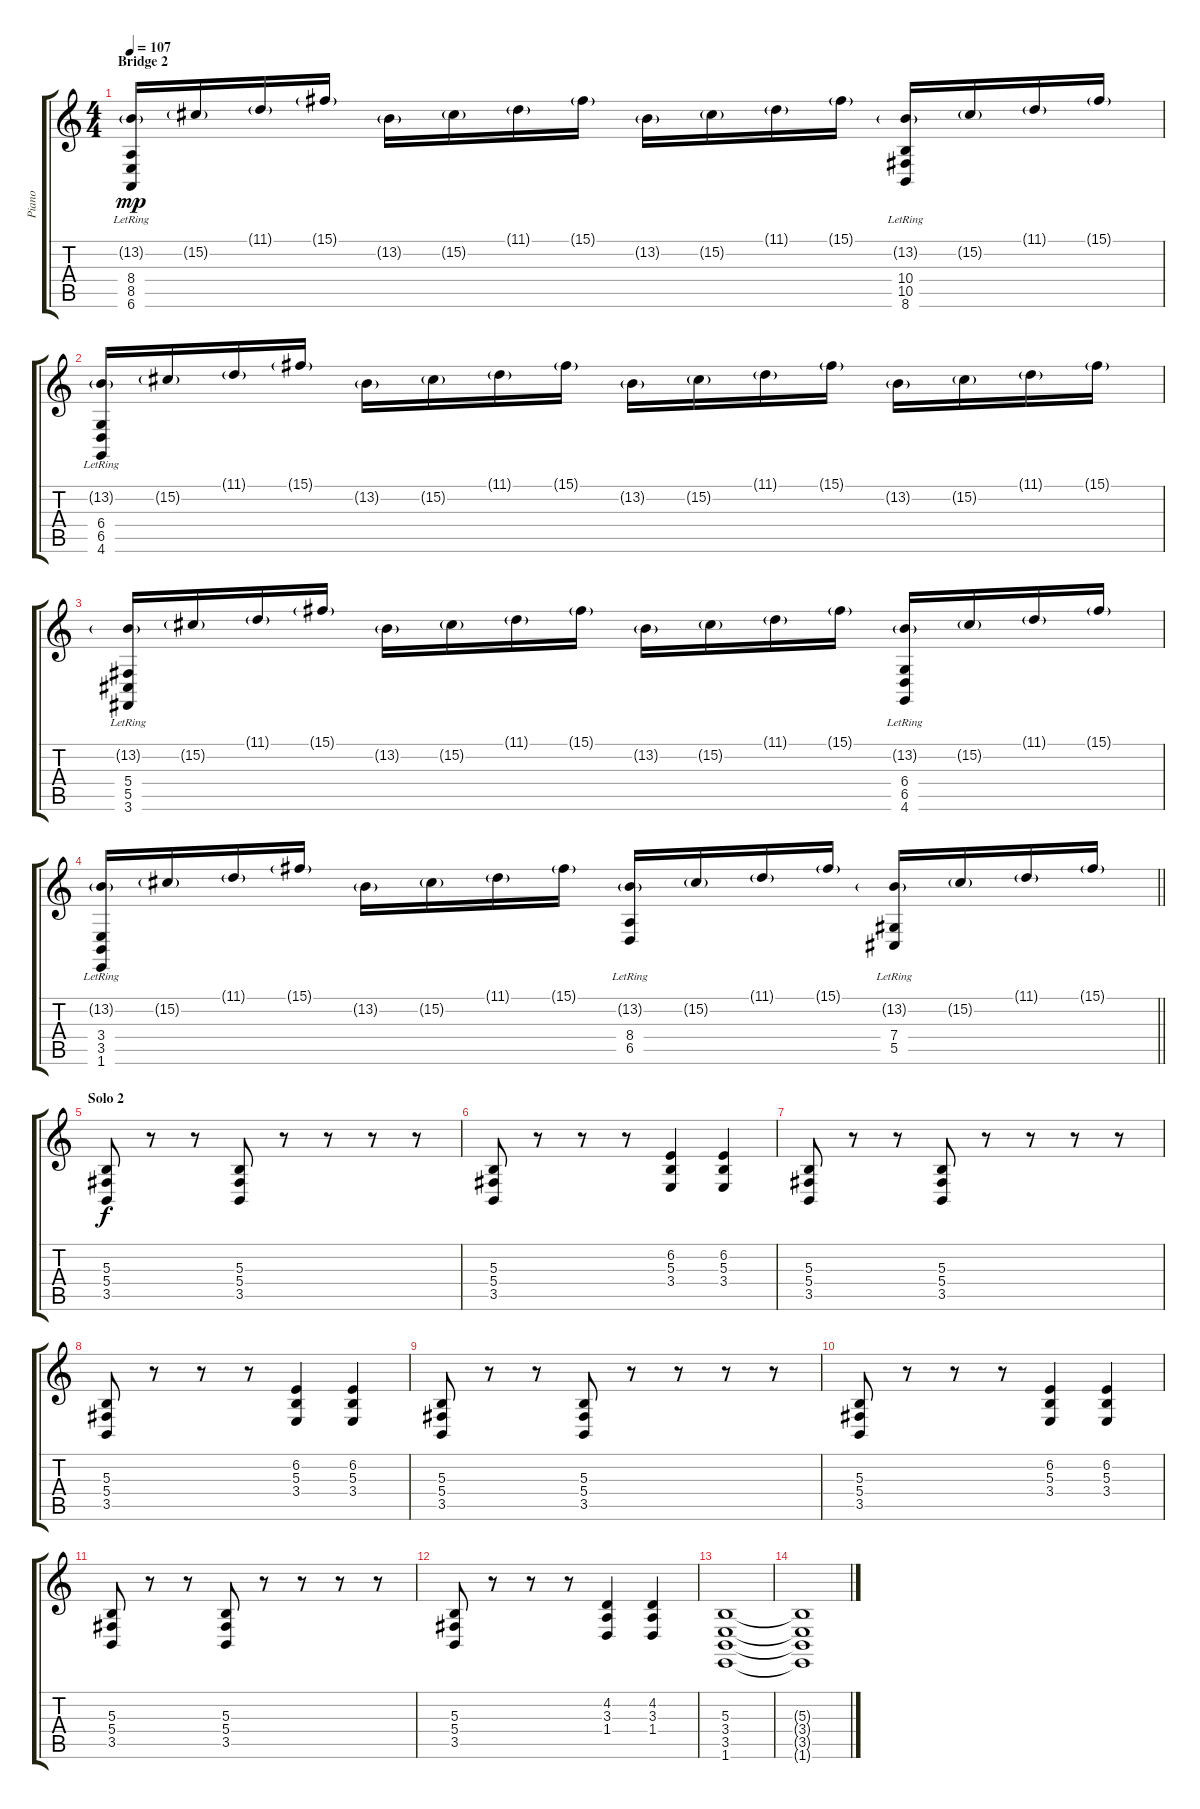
\track ("Piano" "Piano") {instrument acousticgrandpiano}
\staff {score tabs}
\tuning (Eb4 Bb3 Gb3 Db3 Ab2 Eb2) {hide}
\ts (4 4)
\section ("" "Bridge 2")
\tempo 107
\clef g2
\ks c
(13.2{g} 8.4{lr} 8.5{lr} 6.6{lr}).16{dy mp} 15.2{g}.16 11.1{g}.16 15.1{g}.16 13.2{g}.16 15.2{g}.16 11.1{g}.16 15.1{g}.16 13.2{g}.16 15.2{g}.16 11.1{g}.16 15.1{g}.16 (13.2{g} 10.4{lr} 10.5{lr} 8.6{lr}).16 15.2{g}.16 11.1{g}.16 15.1{g}.16 |
(13.2{g} 6.4{lr} 6.5{lr} 4.6{lr}).16 15.2{g}.16 11.1{g}.16 15.1{g}.16 13.2{g}.16 15.2{g}.16 11.1{g}.16 15.1{g}.16 13.2{g}.16 15.2{g}.16 11.1{g}.16 15.1{g}.16 13.2{g}.16 15.2{g}.16 11.1{g}.16 15.1{g}.16 |
(13.2{g} 5.4{lr} 5.5{lr} 3.6{lr}).16 15.2{g}.16 11.1{g}.16 15.1{g}.16 13.2{g}.16 15.2{g}.16 11.1{g}.16 15.1{g}.16 13.2{g}.16 15.2{g}.16 11.1{g}.16 15.1{g}.16 (13.2{g} 6.4{lr} 6.5{lr} 4.6{lr}).16 15.2{g}.16 11.1{g}.16 15.1{g}.16 |
\barLineRight lightlight
(13.2{g} 3.4{lr} 3.5{lr} 1.6{lr}).16 15.2{g}.16 11.1{g}.16 15.1{g}.16 13.2{g}.16 15.2{g}.16 11.1{g}.16 15.1{g}.16 (13.2{g} 8.4{lr} 6.5{lr}).16 15.2{g}.16 11.1{g}.16 15.1{g}.16 (13.2{g} 7.4{lr} 5.5{lr}).16 15.2{g}.16 11.1{g}.16 15.1{g}.16 |
\section ("" "Solo 2")
(5.3 5.4 3.5).8{dy f} r.8 r.8 (5.3 5.4 3.5).8 r.8 r.8 r.8 r.8 |
(5.3 5.4 3.5).8 r.8 r.8 r.8 (6.2 5.3 3.4).4 (6.2 5.3 3.4).4 |
(5.3 5.4 3.5).8 r.8 r.8 (5.3 5.4 3.5).8 r.8 r.8 r.8 r.8 |
(5.3 5.4 3.5).8 r.8 r.8 r.8 (6.2 5.3 3.4).4 (6.2 5.3 3.4).4 |
(5.3 5.4 3.5).8 r.8 r.8 (5.3 5.4 3.5).8 r.8 r.8 r.8 r.8 |
(5.3 5.4 3.5).8 r.8 r.8 r.8 (6.2 5.3 3.4).4 (6.2 5.3 3.4).4 |
(5.3 5.4 3.5).8 r.8 r.8 (5.3 5.4 3.5).8 r.8 r.8 r.8 r.8 |
(5.3 5.4 3.5).8 r.8 r.8 r.8 (4.2 3.3 1.4).4 (4.2 3.3 1.4).4 |
(5.3 3.4 3.5 1.6).1 |
(5.3{t} 3.4{t} 3.5{t} 1.6{t}).1
